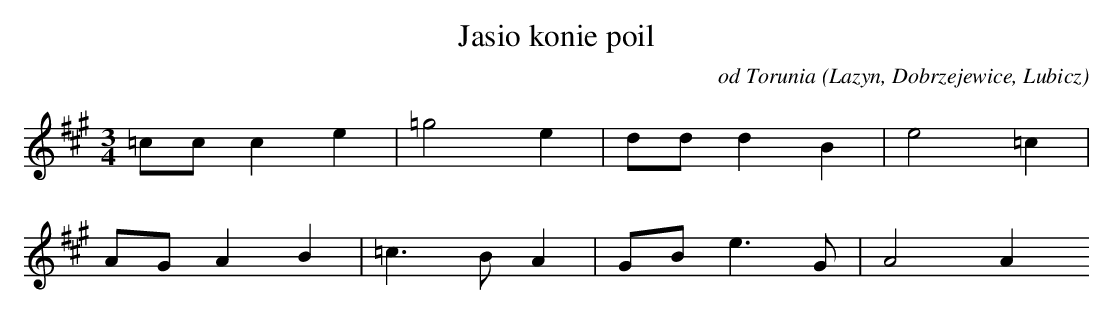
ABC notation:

X:1
T: Jasio konie poil
O: od Torunia (Lazyn, Dobrzejewice, Lubicz)
M: 3/4
L: 1/8
K: A
=ccc2e2 | =g4e2 | ddd2B2 | e4=c2 |
AGA2B2 | =c3BA2 | GBe3G | A4A2
